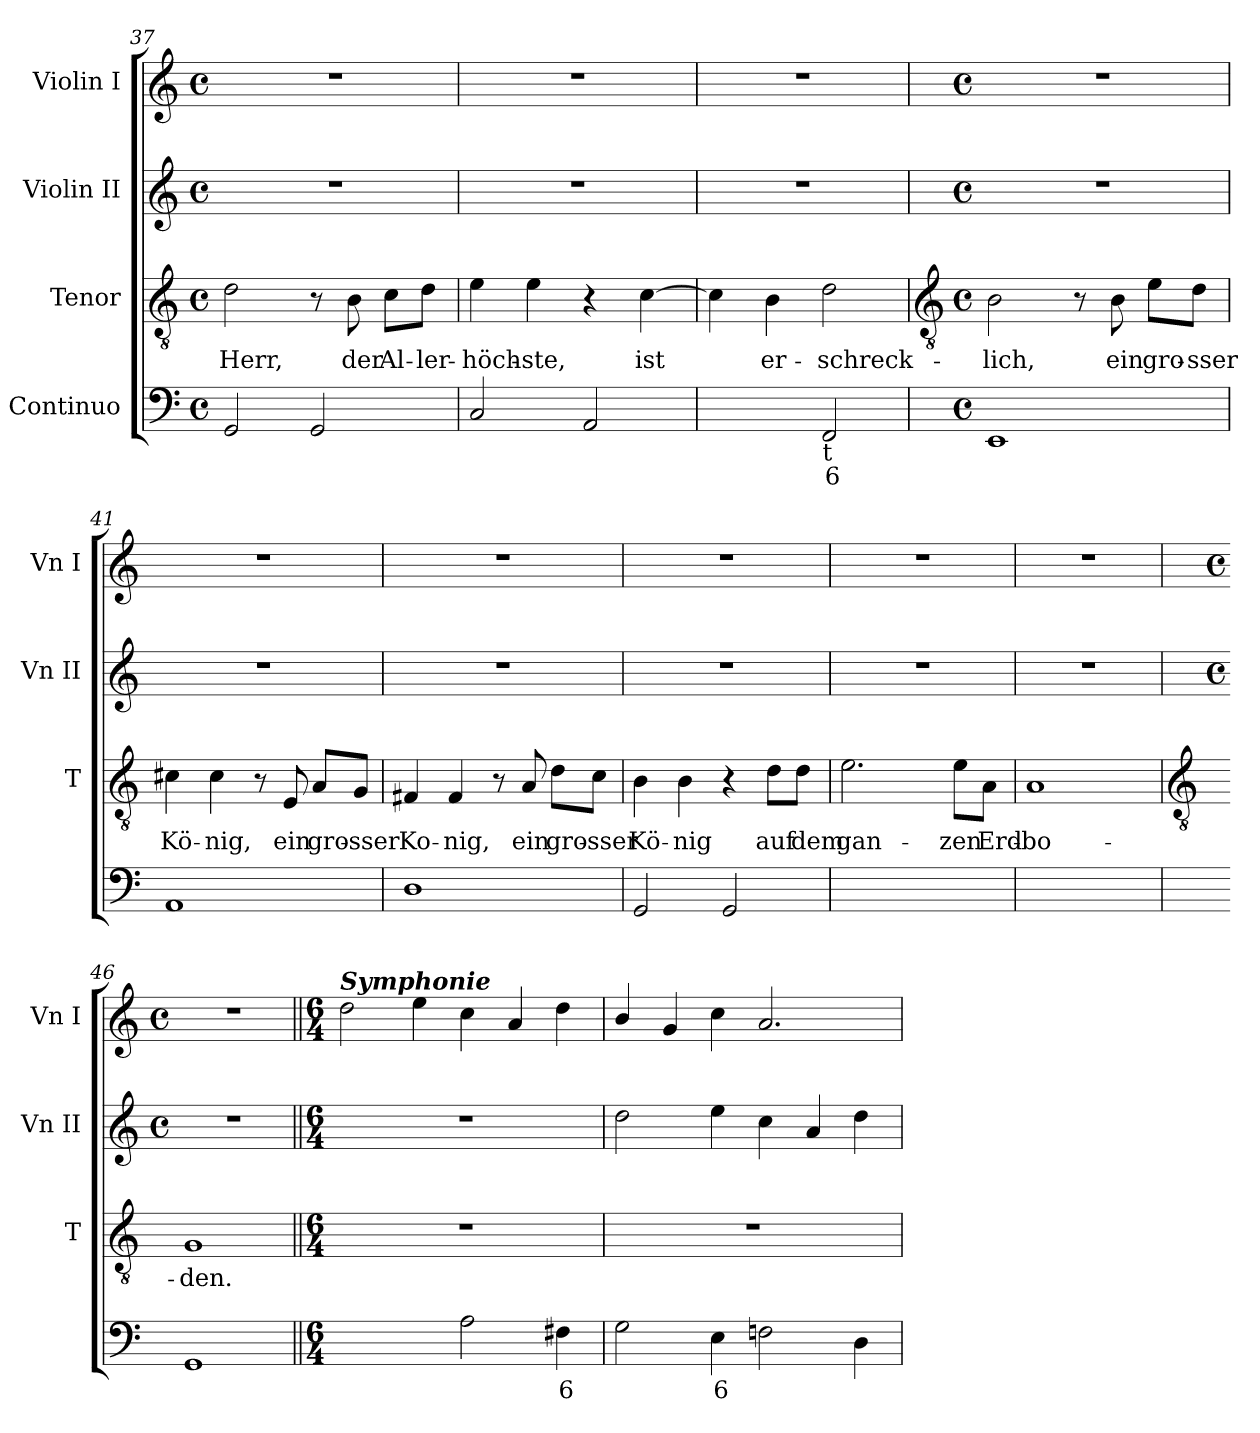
**kern	**text	**kern	**text	**kern	**kern
*part4	*part4	*part3	*part3	*part2	*part1
*staff4	*staff4	*staff3	*staff3	*staff2	*staff1
*I"Continuo	*	*I"Tenor	*	*I"Violin II	*I"Violin I
*	*	*I'T	*	*I'Vn II	*I'Vn I
*clefF4	*	*clefGv2	*	*clefG2	*clefG2
*k[]	*	*k[]	*	*k[]	*k[]
*C:	*	*C:	*	*C:	*C:
*M4/4	*	*M4/4	*	*M4/4	*M4/4
*met(c)	*	*met(c)	*	*met(c)	*met(c)
=37	=37	=37	=37	=37	=37
!	!	!	!LO:LY:b	!	!
2GG	.	2d	Herr,	1r	1r
2GG	.	8r	.	.	.
!	!	!	!LO:LY:b	!	!
.	.	8B	der	.	.
!	!	!	!LO:LY:b	!	!
.	.	8c\L	Al-	.	.
!	!	!	!LO:LY:b	!	!
.	.	8d\J	-ler-	.	.
=38	=38	=38	=38	=38	=38
!	!	!	!LO:LY:b	!	!
2C	.	4e	-höch-	1r	1r
!	!	!	!LO:LY:b	!	!
.	.	4e	-ste,	.	.
2AA	.	4r	.	.	.
!	!	!	!LO:LY:b	!	!
.	.	[4c	ist	.	.
=39	=39	=39	=39	=39	=39
!	!LO:LY:b	!	!	!	!
[4GGyy	4	4c]	.	1r	1r
!	!LO:LY:b	!	!LO:LY:b	!	!
4GGyy]	3	4B	er-	.	.
!LO:TX:b:t=t	!	!	!	!	!
!	!LO:LY:b	!	!LO:LY:b	!	!
2FF	6	2d	-schreck-	.	.
!!LO:LB:g=z
=40	=40	=40	=40	=40	=40
*	*	*clefGv2	*	*	*
*M4/4	*	*M4/4	*	*M4/4	*M4/4
*met(c)	*	*met(c)	*	*met(c)	*met(c)
!	!	!	!LO:LY:b	!	!
1EE	.	2B	-lich,	1r	1r
.	.	8r	.	.	.
!	!	!	!LO:LY:b	!	!
.	.	8B	ein	.	.
!	!	!	!LO:LY:b	!	!
.	.	8e\L	gro-	.	.
!	!	!	!LO:LY:b	!	!
.	.	8d\J	-sser	.	.
=41	=41	=41	=41	=41	=41
!	!	!	!LO:LY:b	!	!
1AA	.	4c#X	Kö-	1r	1r
!	!	!	!LO:LY:b	!	!
.	.	4c#	-nig,	.	.
.	.	8r	.	.	.
!	!	!	!LO:LY:b	!	!
.	.	8E	ein	.	.
!	!	!	!LO:LY:b	!	!
.	.	8A/L	gro-	.	.
!	!	!	!LO:LY:b	!	!
.	.	8G/J	-sser	.	.
=42	=42	=42	=42	=42	=42
!	!	!	!LO:LY:b	!	!
1D	.	4F#X	Ko-	1r	1r
!	!	!	!LO:LY:b	!	!
.	.	4F#	-nig,	.	.
.	.	8r	.	.	.
!	!	!	!LO:LY:b	!	!
.	.	8A	ein	.	.
!	!	!	!LO:LY:b	!	!
.	.	8d\L	gro-	.	.
!	!	!	!LO:LY:b	!	!
.	.	8c\J	-sser	.	.
=43	=43	=43	=43	=43	=43
!	!	!	!LO:LY:b	!	!
2GG	.	4B	Kö-	1r	1r
!	!	!	!LO:LY:b	!	!
.	.	4B	-nig	.	.
2GG	.	4r	.	.	.
!	!	!	!LO:LY:b	!	!
.	.	8d\L	auf	.	.
!	!	!	!LO:LY:b	!	!
.	.	8d\J	dem	.	.
=44	=44	=44	=44	=44	=44
!	!LO:LY:b	!	!LO:LY:b	!	!
[2Cyy	5	2.e	gan-	1r	1r
!	!LO:LY:b	!	!	!	!
2Cyy]	6	.	.	.	.
!	!	!	!LO:LY:b	!	!
.	.	8e\L	-zen	.	.
!	!	!	!LO:LY:b	!	!
.	.	8A\J	Erd-	.	.
=45	=45	=45	=45	=45	=45
!	!LO:LY:b	!	!LO:LY:b	!	!
[2Dyy	4	1A	-bo-	1r	1r
2Dyy]	.	.	.	.	.
!!LO:LB:g=z
=46	=46	=46	=46	=46	=46
*	*	*clefGv2	*	*	*
*	*	*	*	*k[]	*k[]
*	*	*	*	*C:	*C:
*	*	*	*	*M4/4	*M4/4
*	*	*	*	*met(c)	*met(c)
!	!	!	!LO:LY:b	!	!
1GG	.	1G	-den.	1r	1r
=47||	=47||	=47||	=47||	=47||	=47||
*M6/4	*	*M6/4	*	*M6/4	*M6/4
!	!	!	!	!	!LO:TX:a:Bi:t=Symphonie
!	!LO:LY:b	!LO:N:vis=1	!	!LO:N:vis=1	!
[2Gyy	5	1.r	.	1.r	2dd
!	!LO:LY:b	!	!	!	!
4Gyy]	6	.	.	.	4ee
2A	.	.	.	.	4cc
.	.	.	.	.	4a
!	!LO:LY:b	!	!	!	!
4F#X	6	.	.	.	4dd
=48	=48	=48	=48	=48	=48
!	!	!LO:N:vis=1	!	!	!
2G	.	1.r	.	2dd	4b/
.	.	.	.	.	4g
!	!LO:LY:b	!	!	!	!
4E	6	.	.	4ee	4cc
2Fn	.	.	.	4cc	2.a
.	.	.	.	4a	.
4D	.	.	.	4dd	.
=	=	=	=	=	=
*-	*-	*-	*-	*-	*-
